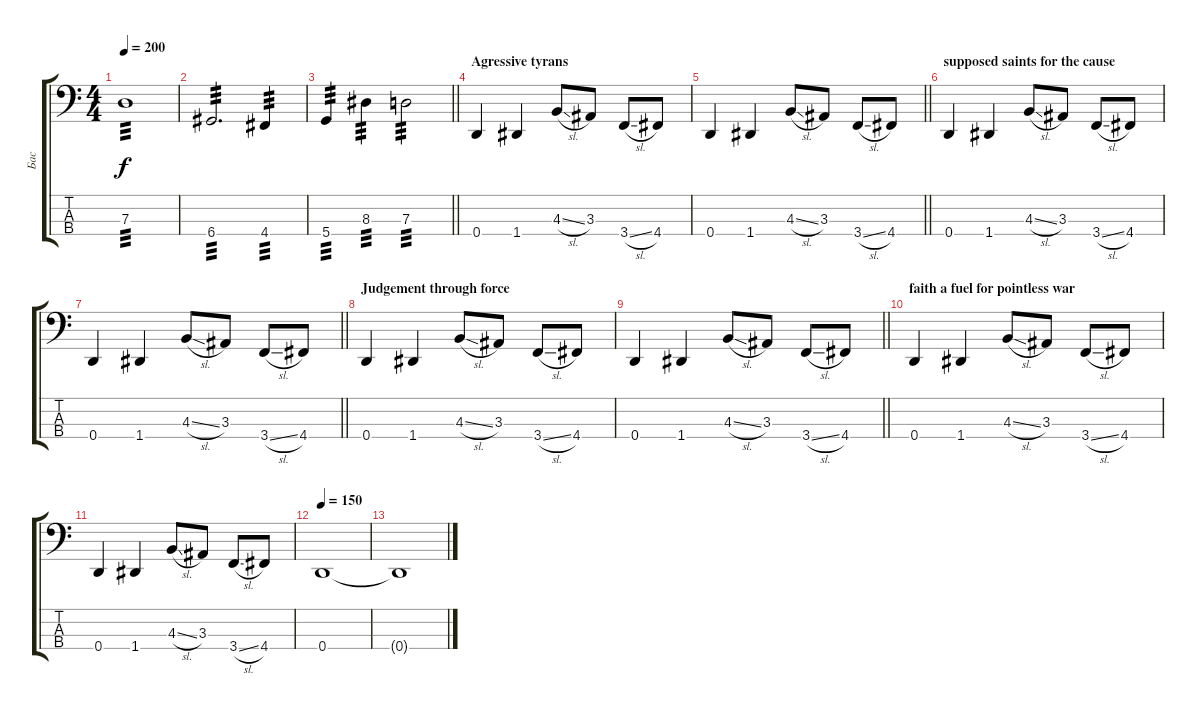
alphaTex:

\track ("Бас" "Бас") {instrument electricbassfinger}
\staff {score tabs}
\tuning (F2 C2 G1 D1) {hide}
\ts (4 4)
\tempo 200
\clef f4
\ks c
7.3.1{tp 3 dy f} |
6.4.2{d tp 3} 4.4.4{tp 3} |
\barLineRight lightlight
5.4.4{tp 3} 8.3.4{tp 3} 7.3.2{tp 3} |
\section ("" "Agressive tyrans")
0.4.4 1.4.4 4.3{sl}.8 3.3.8 3.4{sl}.8 4.4.8 |
\barLineRight lightlight
0.4.4 1.4.4 4.3{sl}.8 3.3.8 3.4{sl}.8 4.4.8 |
\section ("" "supposed saints for the cause")
0.4.4 1.4.4 4.3{sl}.8 3.3.8 3.4{sl}.8 4.4.8 |
\barLineRight lightlight
0.4.4 1.4.4 4.3{sl}.8 3.3.8 3.4{sl}.8 4.4.8 |
\section ("" "Judgement through force")
0.4.4 1.4.4 4.3{sl}.8 3.3.8 3.4{sl}.8 4.4.8 |
\barLineRight lightlight
0.4.4 1.4.4 4.3{sl}.8 3.3.8 3.4{sl}.8 4.4.8 |
\section ("" "faith a fuel for pointless war")
0.4.4 1.4.4 4.3{sl}.8 3.3.8 3.4{sl}.8 4.4.8 |
0.4.4 1.4.4 4.3{sl}.8 3.3.8 3.4{sl}.8 4.4.8 |
\tempo 150
0.4.1 |
0.4{t}.1
